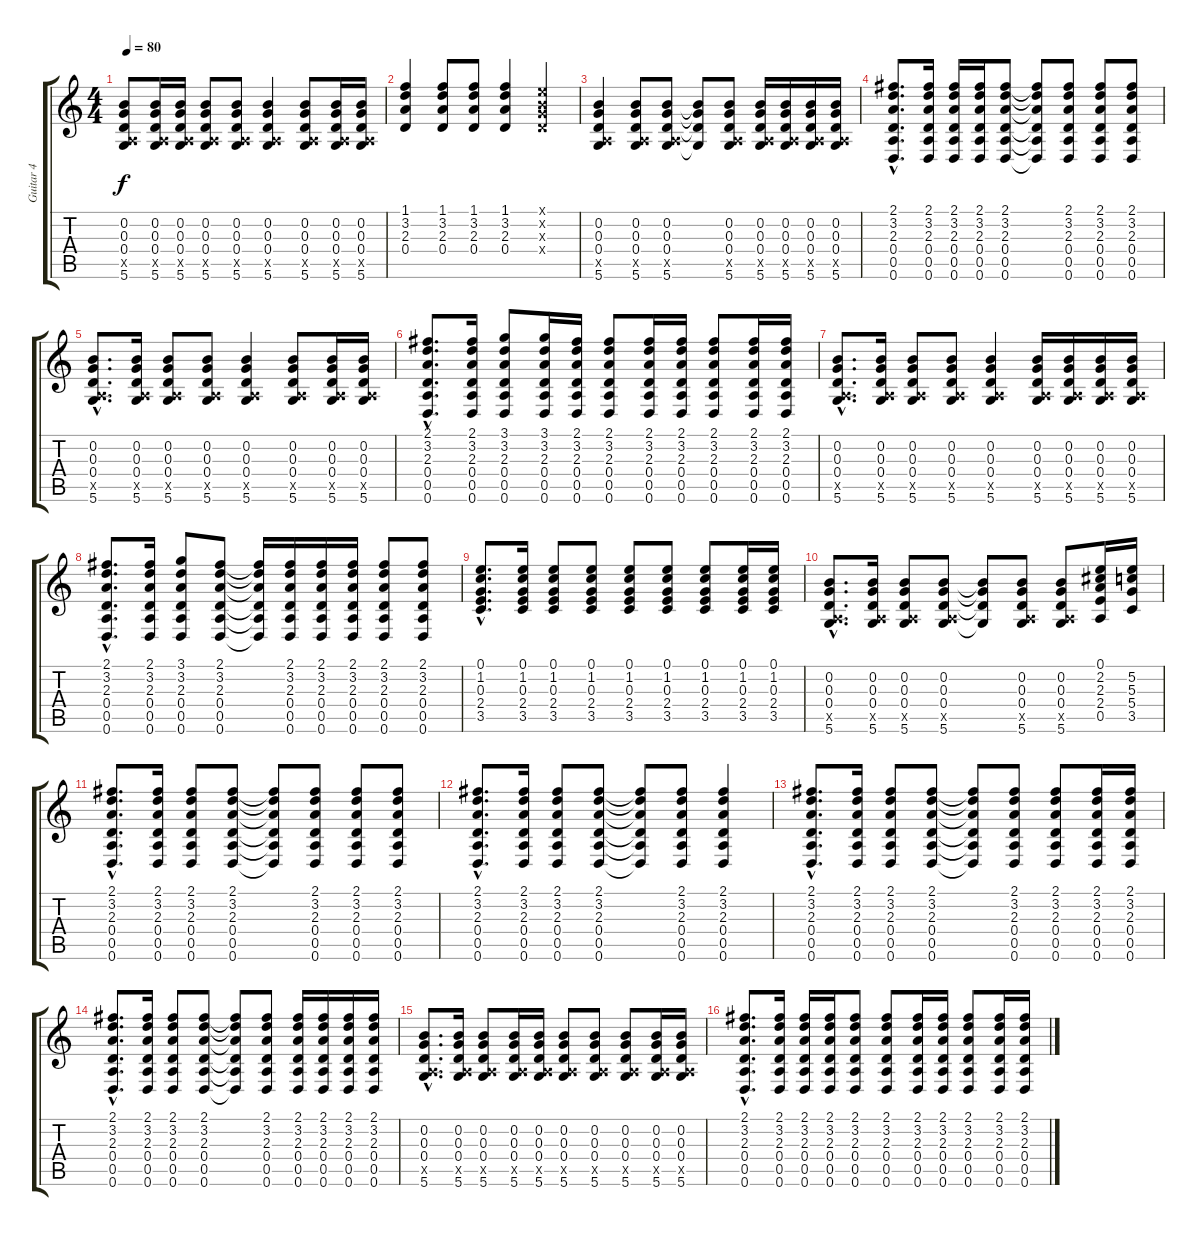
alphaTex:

\track ("Guitar 4" "Guitar 4") {instrument acousticguitarsteel}
\staff {score tabs}
\tuning (E4 B3 G3 D3 A2 D2) {hide}
\ts (4 4)
\tempo 80
\clef g2
\ks c
(0.2 0.3 0.4 0.5{x} 5.6).8{dy f} (0.2 0.3 0.4 0.5{x} 5.6).16 (0.2 0.3 0.4 0.5{x} 5.6).16 (0.2 0.3 0.4 0.5{x} 5.6).8 (0.2 0.3 0.4 0.5{x} 5.6).8 (0.2 0.3 0.4 0.5{x} 5.6).4 (0.2 0.3 0.4 0.5{x} 5.6).8 (0.2 0.3 0.4 0.5{x} 5.6).16 (0.2 0.3 0.4 0.5{x} 5.6).16 |
(1.1 3.2 2.3 0.4).4 (1.1 3.2 2.3 0.4).8 (1.1 3.2 2.3 0.4).8 (1.1 3.2 2.3 0.4).4 (0.1{x} 0.2{x} 0.3{x} 0.4{x}).4 |
(0.2 0.3 0.4 0.5{x} 5.6).4 (0.2 0.3 0.4 0.5{x} 5.6).8 (0.2 0.3 0.4 0.5{x} 5.6).8 (0.2{t} 0.3{t} 0.4{t} 5.6{t}).8 (0.2 0.3 0.4 0.5{x} 5.6).8 (0.2 0.3 0.4 0.5{x} 5.6).16 (0.2 0.3 0.4 0.5{x} 5.6).16 (0.2 0.3 0.4 0.5{x} 5.6).16 (0.2 0.3 0.4 0.5{x} 5.6).16 |
(2.1{hac} 3.2{hac} 2.3{hac} 0.4{hac} 0.5{hac} 0.6{hac}).8{d} (2.1 3.2 2.3 0.4 0.5 0.6).16 (2.1 3.2 2.3 0.4 0.5 0.6).16 (2.1 3.2 2.3 0.4 0.5 0.6).16 (2.1 3.2 2.3 0.4 0.5 0.6).8 (2.1{t} 3.2{t} 2.3{t} 0.4{t} 0.5{t} 0.6{t}).8 (2.1 3.2 2.3 0.4 0.5 0.6).8 (2.1 3.2 2.3 0.4 0.5 0.6).8 (2.1 3.2 2.3 0.4 0.5 0.6).8 |
(0.2{hac} 0.3{hac} 0.4{hac} 0.5{hac x} 5.6{hac}).8{d} (0.2 0.3 0.4 0.5{x} 5.6).16 (0.2 0.3 0.4 0.5{x} 5.6).8 (0.2 0.3 0.4 0.5{x} 5.6).8 (0.2 0.3 0.4 0.5{x} 5.6).4 (0.2 0.3 0.4 0.5{x} 5.6).8 (0.2 0.3 0.4 0.5{x} 5.6).16 (0.2 0.3 0.4 0.5{x} 5.6).16 |
(2.1{hac} 3.2{hac} 2.3{hac} 0.4{hac} 0.5{hac} 0.6{hac}).8{d} (2.1 3.2 2.3 0.4 0.5 0.6).16 (3.1 3.2 2.3 0.4 0.5 0.6).8 (3.1 3.2 2.3 0.4 0.5 0.6).16 (2.1 3.2 2.3 0.4 0.5 0.6).16 (2.1 3.2 2.3 0.4 0.5 0.6).8 (2.1 3.2 2.3 0.4 0.5 0.6).16 (2.1 3.2 2.3 0.4 0.5 0.6).16 (2.1 3.2 2.3 0.4 0.5 0.6).8 (2.1 3.2 2.3 0.4 0.5 0.6).16 (2.1 3.2 2.3 0.4 0.5 0.6).16 |
(0.2{hac} 0.3{hac} 0.4{hac} 0.5{hac x} 5.6{hac}).8{d} (0.2 0.3 0.4 0.5{x} 5.6).16 (0.2 0.3 0.4 0.5{x} 5.6).8 (0.2 0.3 0.4 0.5{x} 5.6).8 (0.2 0.3 0.4 0.5{x} 5.6).4 (0.2 0.3 0.4 0.5{x} 5.6).16 (0.2 0.3 0.4 0.5{x} 5.6).16 (0.2 0.3 0.4 0.5{x} 5.6).16 (0.2 0.3 0.4 0.5{x} 5.6).16 |
(2.1{hac} 3.2{hac} 2.3{hac} 0.4{hac} 0.5{hac} 0.6{hac}).8{d} (2.1 3.2 2.3 0.4 0.5 0.6).16 (3.1 3.2 2.3 0.4 0.5 0.6).8 (2.1 3.2 2.3 0.4 0.5 0.6).8 (2.1{t} 3.2{t} 2.3{t} 0.4{t} 0.5{t} 0.6{t}).16 (2.1 3.2 2.3 0.4 0.5 0.6).16 (2.1 3.2 2.3 0.4 0.5 0.6).16 (2.1 3.2 2.3 0.4 0.5 0.6).16 (2.1 3.2 2.3 0.4 0.5 0.6).8 (2.1 3.2 2.3 0.4 0.5 0.6).8 |
(0.1{hac} 1.2{hac} 0.3{hac} 2.4{hac} 3.5{hac}).8{d} (0.1 1.2 0.3 2.4 3.5).16 (0.1 1.2 0.3 2.4 3.5).8 (0.1 1.2 0.3 2.4 3.5).8 (0.1 1.2 0.3 2.4 3.5).8 (0.1 1.2 0.3 2.4 3.5).8 (0.1 1.2 0.3 2.4 3.5).8 (0.1 1.2 0.3 2.4 3.5).16 (0.1 1.2 0.3 2.4 3.5).16 |
(0.2{hac} 0.3{hac} 0.4{hac} 0.5{hac x} 5.6{hac}).8{d} (0.2 0.3 0.4 0.5{x} 5.6).16 (0.2 0.3 0.4 0.5{x} 5.6).8 (0.2 0.3 0.4 0.5{x} 5.6).8 (0.2{t} 0.3{t} 0.4{t} 5.6{t}).8 (0.2 0.3 0.4 0.5{x} 5.6).8 (0.2 0.3 0.4 0.5{x} 5.6).8 (0.1 2.2 2.3 2.4 0.5).16 (5.2 5.3 5.4 3.5).16 |
(2.1{hac} 3.2{hac} 2.3{hac} 0.4{hac} 0.5{hac} 0.6{hac}).8{d} (2.1 3.2 2.3 0.4 0.5 0.6).16 (2.1 3.2 2.3 0.4 0.5 0.6).8 (2.1 3.2 2.3 0.4 0.5 0.6).8 (2.1{t} 3.2{t} 2.3{t} 0.4{t} 0.5{t} 0.6{t}).8 (2.1 3.2 2.3 0.4 0.5 0.6).8 (2.1 3.2 2.3 0.4 0.5 0.6).8 (2.1 3.2 2.3 0.4 0.5 0.6).8 |
(2.1{hac} 3.2{hac} 2.3{hac} 0.4{hac} 0.5{hac} 0.6{hac}).8{d} (2.1 3.2 2.3 0.4 0.5 0.6).16 (2.1 3.2 2.3 0.4 0.5 0.6).8 (2.1 3.2 2.3 0.4 0.5 0.6).8 (2.1{t} 3.2{t} 2.3{t} 0.4{t} 0.5{t} 0.6{t}).8 (2.1 3.2 2.3 0.4 0.5 0.6).8 (2.1 3.2 2.3 0.4 0.5 0.6).4 |
(2.1{hac} 3.2{hac} 2.3{hac} 0.4{hac} 0.5{hac} 0.6{hac}).8{d} (2.1 3.2 2.3 0.4 0.5 0.6).16 (2.1 3.2 2.3 0.4 0.5 0.6).8 (2.1 3.2 2.3 0.4 0.5 0.6).8 (2.1{t} 3.2{t} 2.3{t} 0.4{t} 0.5{t} 0.6{t}).8 (2.1 3.2 2.3 0.4 0.5 0.6).8 (2.1 3.2 2.3 0.4 0.5 0.6).8 (2.1 3.2 2.3 0.4 0.5 0.6).16 (2.1 3.2 2.3 0.4 0.5 0.6).16 |
(2.1{hac} 3.2{hac} 2.3{hac} 0.4{hac} 0.5{hac} 0.6{hac}).8{d} (2.1 3.2 2.3 0.4 0.5 0.6).16 (2.1 3.2 2.3 0.4 0.5 0.6).8 (2.1 3.2 2.3 0.4 0.5 0.6).8 (2.1{t} 3.2{t} 2.3{t} 0.4{t} 0.5{t} 0.6{t}).8 (2.1 3.2 2.3 0.4 0.5 0.6).8 (2.1 3.2 2.3 0.4 0.5 0.6).16 (2.1 3.2 2.3 0.4 0.5 0.6).16 (2.1 3.2 2.3 0.4 0.5 0.6).16 (2.1 3.2 2.3 0.4 0.5 0.6).16 |
(0.2{hac} 0.3{hac} 0.4{hac} 0.5{hac x} 5.6{hac}).8{d} (0.2 0.3 0.4 0.5{x} 5.6).16 (0.2 0.3 0.4 0.5{x} 5.6).8 (0.2 0.3 0.4 0.5{x} 5.6).16 (0.2 0.3 0.4 0.5{x} 5.6).16 (0.2 0.3 0.4 0.5{x} 5.6).8 (0.2 0.3 0.4 0.5{x} 5.6).8 (0.2 0.3 0.4 0.5{x} 5.6).8 (0.2 0.3 0.4 0.5{x} 5.6).16 (0.2 0.3 0.4 0.5{x} 5.6).16 |
(2.1{hac} 3.2{hac} 2.3{hac} 0.4{hac} 0.5{hac} 0.6{hac}).8{d} (2.1 3.2 2.3 0.4 0.5 0.6).16 (2.1 3.2 2.3 0.4 0.5 0.6).16 (2.1 3.2 2.3 0.4 0.5 0.6).16 (2.1 3.2 2.3 0.4 0.5 0.6).8 (2.1 3.2 2.3 0.4 0.5 0.6).8 (2.1 3.2 2.3 0.4 0.5 0.6).16 (2.1 3.2 2.3 0.4 0.5 0.6).16 (2.1 3.2 2.3 0.4 0.5 0.6).8 (2.1 3.2 2.3 0.4 0.5 0.6).16 (2.1 3.2 2.3 0.4 0.5 0.6).16
